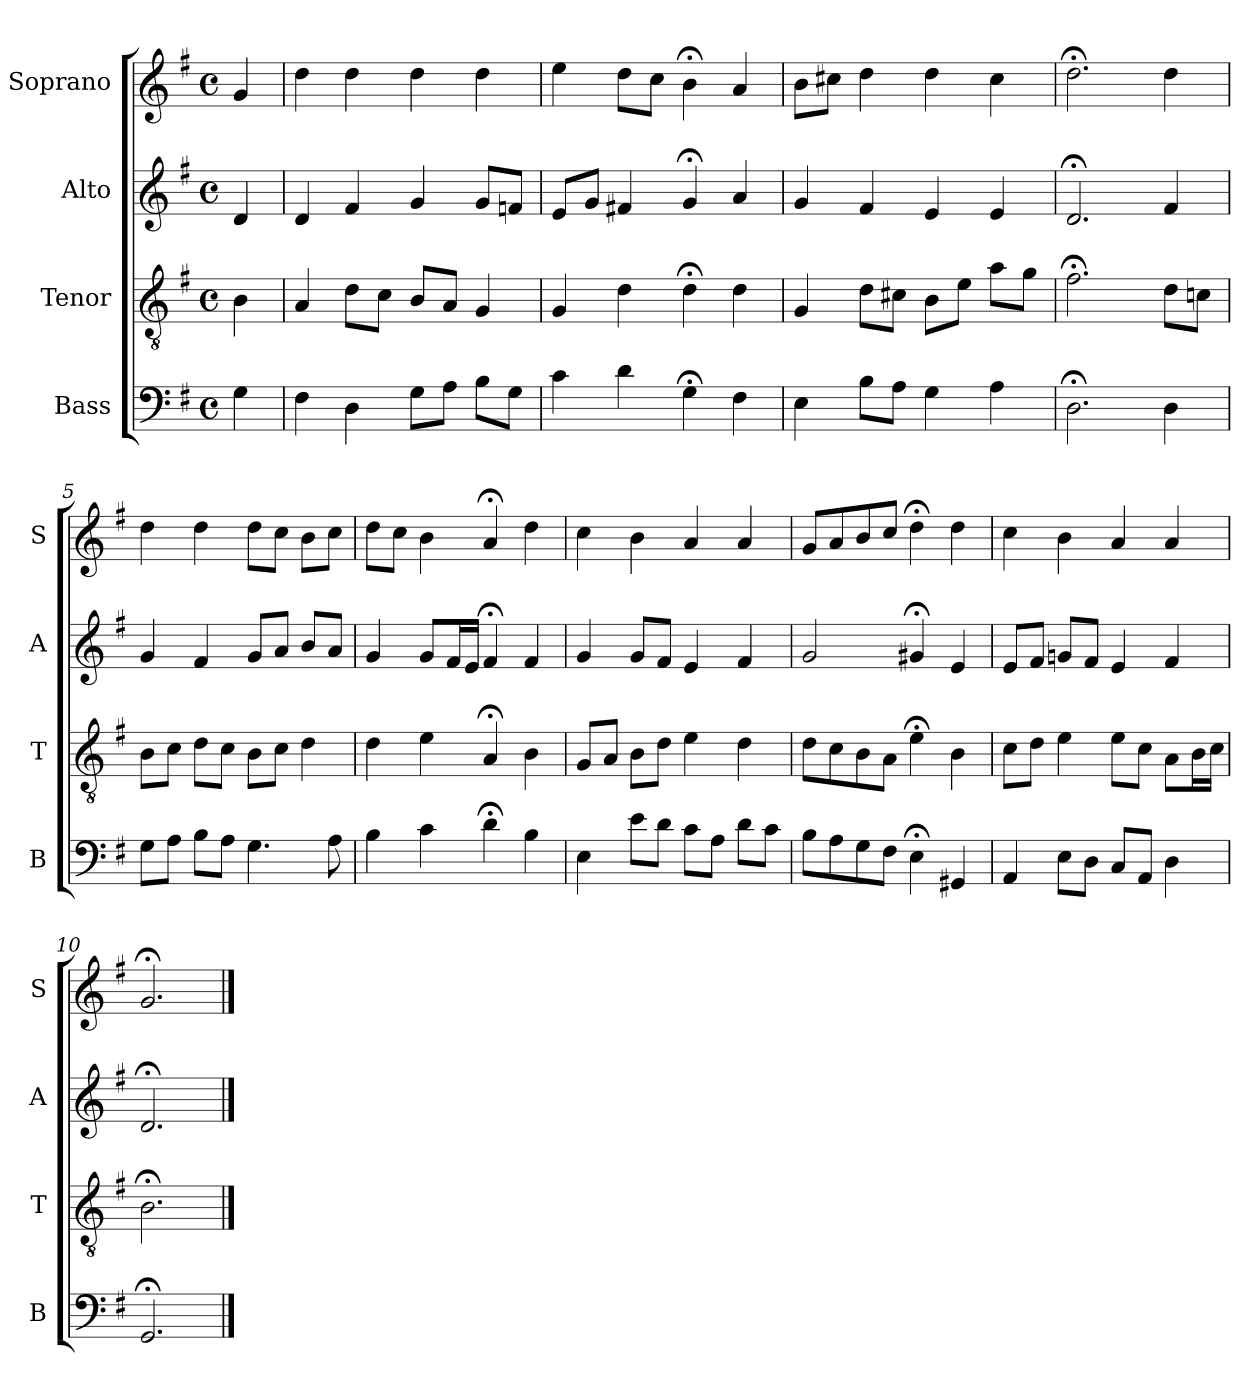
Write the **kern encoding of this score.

**kern	**kern	**kern	**kern
*part4	*part3	*part2	*part1
*staff4	*staff3	*staff2	*staff1
*I"Bass	*I"Tenor	*I"Alto	*I"Soprano
*I'B	*I'T	*I'A	*I'S
*clefF4	*clefGv2	*clefG2	*clefG2
*k[f#]	*k[f#]	*k[f#]	*k[f#]
*G:	*G:	*G:	*G:
*M4/4	*M4/4	*M4/4	*M4/4
*met(c)	*met(c)	*met(c)	*met(c)
*MM100	*MM100	*MM100	*MM100
=	=	=	=
4G	4B	4d	4g
=1	=1	=1	=1
4F#	4A	4d	4dd
4D	8dL	4f#	4dd
.	8cJ	.	.
8GL	8BL	4g	4dd
8AJ	8AJ	.	.
8BL	4G	8gL	4dd
8GJ	.	8fnJ	.
=2	=2	=2	=2
4c	4G	8eL	4ee
.	.	8gJ	.
4d	4d	4f#X	8ddL
.	.	.	8ccJ
4G;<	4d;<	4g;<	4b;<
4F#	4d	4a	4a
=3	=3	=3	=3
4E	4G	4g	8bL
.	.	.	8cc#XJ
8BL	8dL	4f#	4dd
8AJ	8c#XJ	.	.
4G	8BL	4e	4dd
.	8eJ	.	.
4A	8aL	4e	4cc#
.	8gJ	.	.
=4	=4	=4	=4
2.D;<	2.f#;<	2.d;<	2.dd;<
4D	8dL	4f#	4dd
.	8cnJ	.	.
=5	=5	=5	=5
8GL	8BL	4g	4dd
8AJ	8cJ	.	.
8BL	8dL	4f#	4dd
8AJ	8cJ	.	.
4.G	8BL	8gL	8ddL
.	8cJ	8aJ	8ccJ
.	4d	8bL	8bL
8A	.	8aJ	8ccJ
=6	=6	=6	=6
4B	4d	4g	8ddL
.	.	.	8ccJ
4c	4e	8gL	4b
.	.	16f#L	.
.	.	16eJJ	.
4d;<	4A;<	4f#;<	4a;<
4B	4B	4f#	4dd
=7	=7	=7	=7
4E	8GL	4g	4cc
.	8AJ	.	.
8eL	8BL	8gL	4b
8dJ	8dJ	8f#J	.
8cL	4e	4e	4a
8AJ	.	.	.
8dL	4d	4f#	4a
8cJ	.	.	.
=8	=8	=8	=8
8BL	8dL	2g	8gL
8A	8c	.	8a
8G	8B	.	8b
8F#J	8AJ	.	8ccJ
4E;<	4e;<	4g#X;<	4dd;<
4GG#Xi	4Bi	4ei	4ddi
=9	=9	=9	=9
4AA	8cL	8eL	4cc
.	8dJ	8f#J	.
8EL	4e	8gnL	4b
8DJ	.	8f#J	.
8CL	8eL	4e	4a
8AAJ	8cJ	.	.
4D	8AL	4f#	4a
.	16BL	.	.
.	16cJJ	.	.
=10	=10	=10	=10
2.GG;<	2.B;<	2.d;<	2.g;<
==	==	==	==
*-	*-	*-	*-
